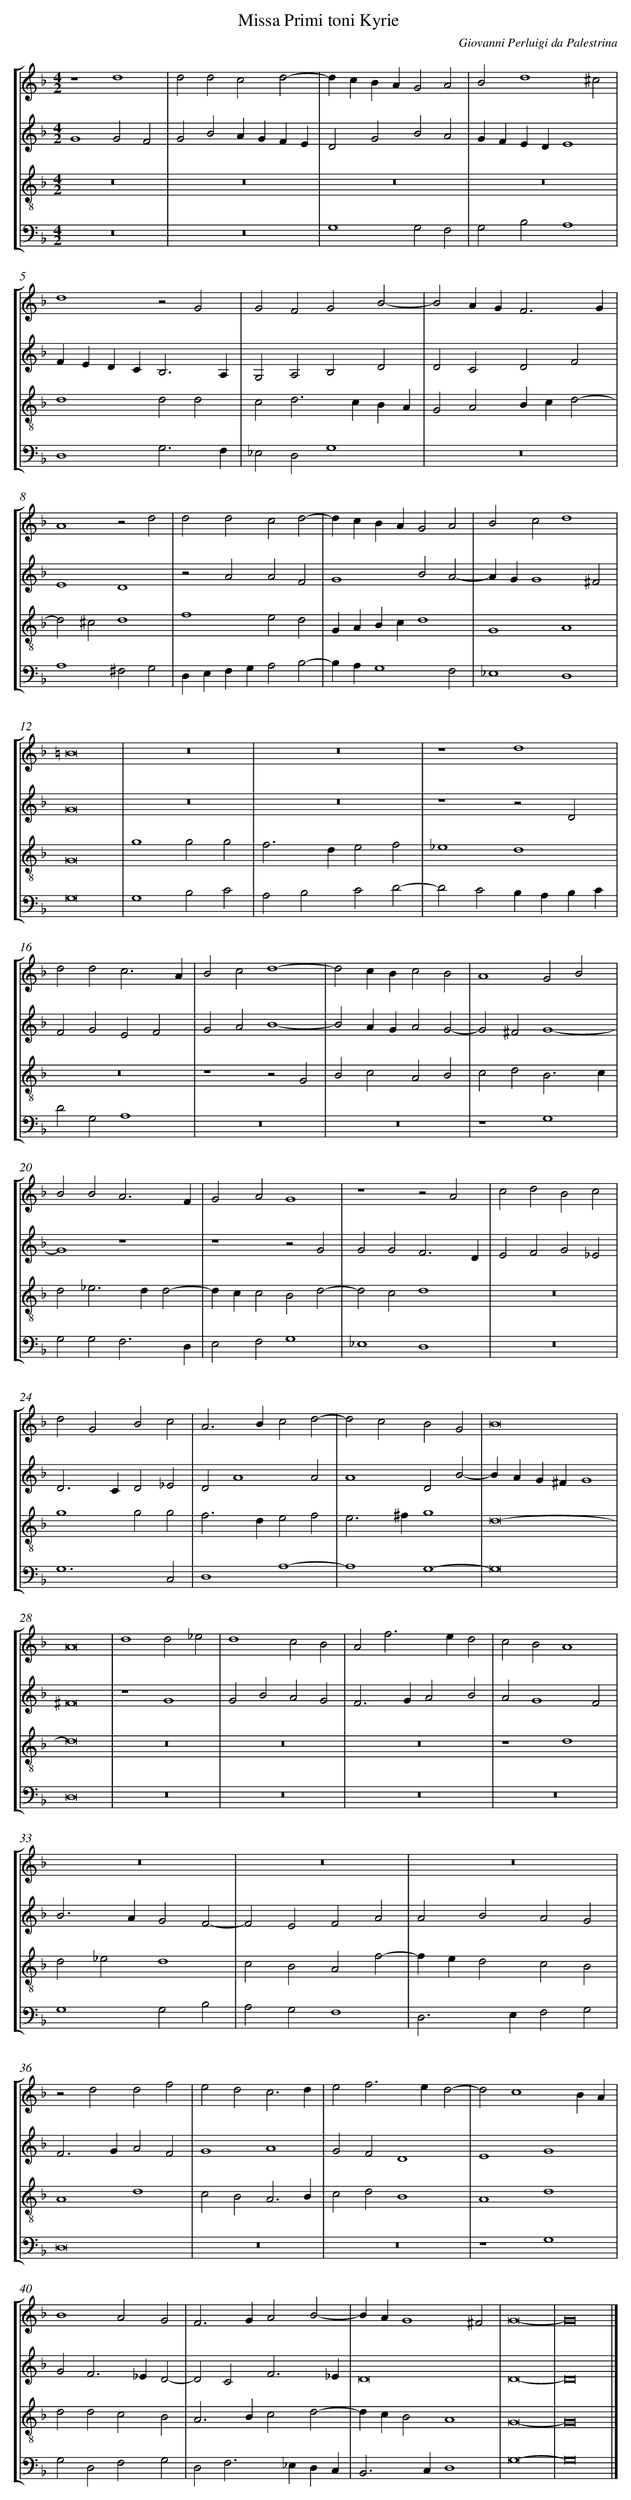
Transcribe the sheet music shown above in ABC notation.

X:1
T: Missa Primi toni Kyrie
C: Giovanni Perluigi da Palestrina
L: 1/4
M: 4/2
%%staves [1 2 3 4]
V: 1 clef=treble
V: 2 clef=treble
V: 3 clef=treble-8
V: 4 clef=bass
K: F
[V:1] z4d4 |
[V:2] G4G2F2 |
[V:3] z8 |
[V:4] z8 |
[V:1] d2d2c2d2- |
[V:2] G2B2AGFE |
[V:3] z8 |
[V:4] z8 |
[V:1] dcBAG2A2 |
[V:2] D2G2B2A2 |
[V:3] z8 |
[V:4] G,4G,2F,2 |
[V:1] B2d4^c2 |
[V:2] GFEDE4 |
[V:3] z8 |
[V:4] G,2B,2A,4 |
[V:1] d4z2G2 |
[V:2] FEDC2<B,2A, |
[V:3] d4d2d2 |
[V:4] D,4G,3F, |
[V:1] G2F2G2B2- |
[V:2] G,2A,2B,2D2 |
[V:3] c2d2>c2BA |
[V:4] _E,2D,2G,4 |
[V:1] B2AG2<F2G |
[V:2] D2C2D2F2 |
[V:3] G2A2Bcd2- |
[V:4] z8 |
[V:1] A4z2d2 |
[V:2] E4D4 |
[V:3] d2^c2d4 |
[V:4] A,4^F,2G,2 |
[V:1] d2d2c2d2- |
[V:2] z2A2A2F2 |
[V:3] f4e2d2 |
[V:4] D,E,F,G,A,2B,2- |
[V:1] dcBAG2A2 |
[V:2] G4B2A2- |
[V:3] GABcd4 |
[V:4] B,A,G,4F,2 |
[V:1] B2c2d4 |
[V:2] AGG4^F2 |
[V:3] G4A4 |
[V:4] _E,4D,4 |
[V:1] =B8 |
[V:2] G8 |
[V:3] G8 |
[V:4] G,8 |
[V:1] z8 |
[V:2] z8 |
[V:3] g4g2g2 |
[V:4] G,4B,2C2 |
[V:1] z8 |
[V:2] z8 |
[V:3] f2>d2e2f2 |
[V:4] A,2B,2C2D2- |
[V:1] z4d4 |
[V:2] z4z2D2 |
[V:3] _e4d4 |
[V:4] D2C2B,A,B,C |
[V:1] d2d2c3A |
[V:2] F2G2E2F2 |
[V:3] z8 |
[V:4] D2G,2A,4 |
[V:1] B2c2d4- |
[V:2] G2A2B4- |
[V:3] z4z2G2 |
[V:4] z8 |
[V:1] d2cBc2B2 |
[V:2] B2AGA2G2- |
[V:3] B2c2A2B2 |
[V:4] z8 |
[V:1] A4G2B2 |
[V:2] G2^F2G4- |
[V:3] c2d2B3c |
[V:4] z4G,4 |
[V:1] B2B2A3F |
[V:2] G4z4 |
[V:3] d2_e2>d2d2- |
[V:4] G,2G,2F,3D, |
[V:1] G2A2G4 |
[V:2] z4z2G2 |
[V:3] dcc2B2d2- |
[V:4] E,2F,2G,4 |
[V:1] z4z2A2 |
[V:2] G2G2F3D |
[V:3] d2c2d4 |
[V:4] _E,4D,4 |
[V:1] c2d2B2c2 |
[V:2] E2F2G2_E2 |
[V:3] z8 |
[V:4] z8 |
[V:1] d2G2B2c2 |
[V:2] D2>C2D2_E2 |
[V:3] g4g2g2 |
[V:4] G,6C,2 |
[V:1] A2>B2c2d2- |
[V:2] D2A4A2 |
[V:3] f2>d2e2f2 |
[V:4] D,4A,4- |
[V:1] d2c2B2G2 |
[V:2] A4D2B2- |
[V:3] e2>^f2g4 |
[V:4] A,4G,4- |
[V:1] B8 |
[V:2] BAG^FG4 |
[V:3] d8- |
[V:4] G,8 |
[V:1] A8 |
[V:2] ^F8 |
[V:3] d8 |
[V:4] D,8 |
[V:1] d4d2_e2 |
[V:2] z4G4 |
[V:3] z8 |
[V:4] z8 |
[V:1] d4c2B2 |
[V:2] G2B2A2G2 |
[V:3] z8 |
[V:4] z8 |
[V:1] A2f2>e2d2 |
[V:2] F2>G2A2B2 |
[V:3] z8 |
[V:4] z8 |
[V:1] c2B2A4 |
[V:2] A2G4F2 |
[V:3] z4d4 |
[V:4] z8 |
[V:1] z8 |
[V:2] B2>A2G2F2- |
[V:3] d2_e2d4 |
[V:4] G,4G,2B,2 |
[V:1] z8 |
[V:2] F2E2F2A2 |
[V:3] c2B2A2f2- |
[V:4] A,2G,2F,4 |
[V:1] z8 |
[V:2] A2B2A2G2 |
[V:3] fed2c2B2 |
[V:4] D,2>E,2F,2G,2 |
[V:1] z2d2d2f2 |
[V:2] F2>G2A2F2 |
[V:3] A4d4 |
[V:4] D,8 |
[V:1] e2d2c3d |
[V:2] G4A4 |
[V:3] c2B2A3B |
[V:4] z8 |
[V:1] e2f2>e2d2- |
[V:2] G2F2D4 |
[V:3] c2d2B4 |
[V:4] z8 |
[V:1] d2c4BA |
[V:2] E4G4 |
[V:3] A4d4 |
[V:4] z4G,4 |
[V:1] B4A2G2 |
[V:2] G2F2>_E2D2- |
[V:3] d2d2c2B2 |
[V:4] G,2D,2F,2G,2 |
[V:1] F2>G2A2B2- |
[V:2] D2C2F3_E |
[V:3] A2>B2c2d2- |
[V:4] D,2F,2>_E,2D,C, |
[V:1] BAG4^F2 |
[V:2] D8 |
[V:3] dcB2A4 |
[V:4] B,,2>C,2D,4 |
[V:1] G8- |
[V:2] D8- |
[V:3] G8- |
[V:4] G,8- |
[V:1] G8 |]
[V:2] D8 |]
[V:3] G8 |]
[V:4] G,8 |]
